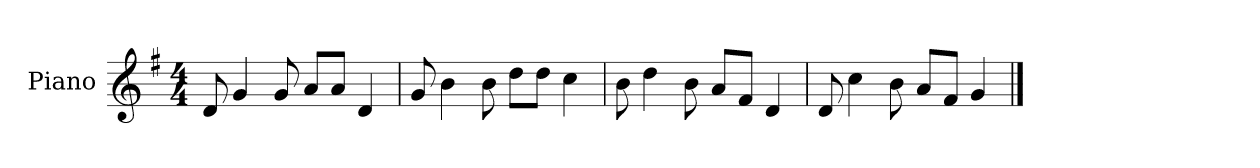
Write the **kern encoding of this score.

**kern
*part1
*staff1
*I"Piano
*I'P-no
*clefG2
*k[f#]
*M4/4
*MM90
=1
8d/
4g/
8g/
8a/L
8a/J
4d/
=2
8g/
4b\
8b\
8dd\L
8dd\J
4cc\
=3
8b\
4dd\
8b\
8a/L
8f#/J
4d/
=4
8d/
4cc\
8b\
8a/L
8f#/J
4g/
==
*-
